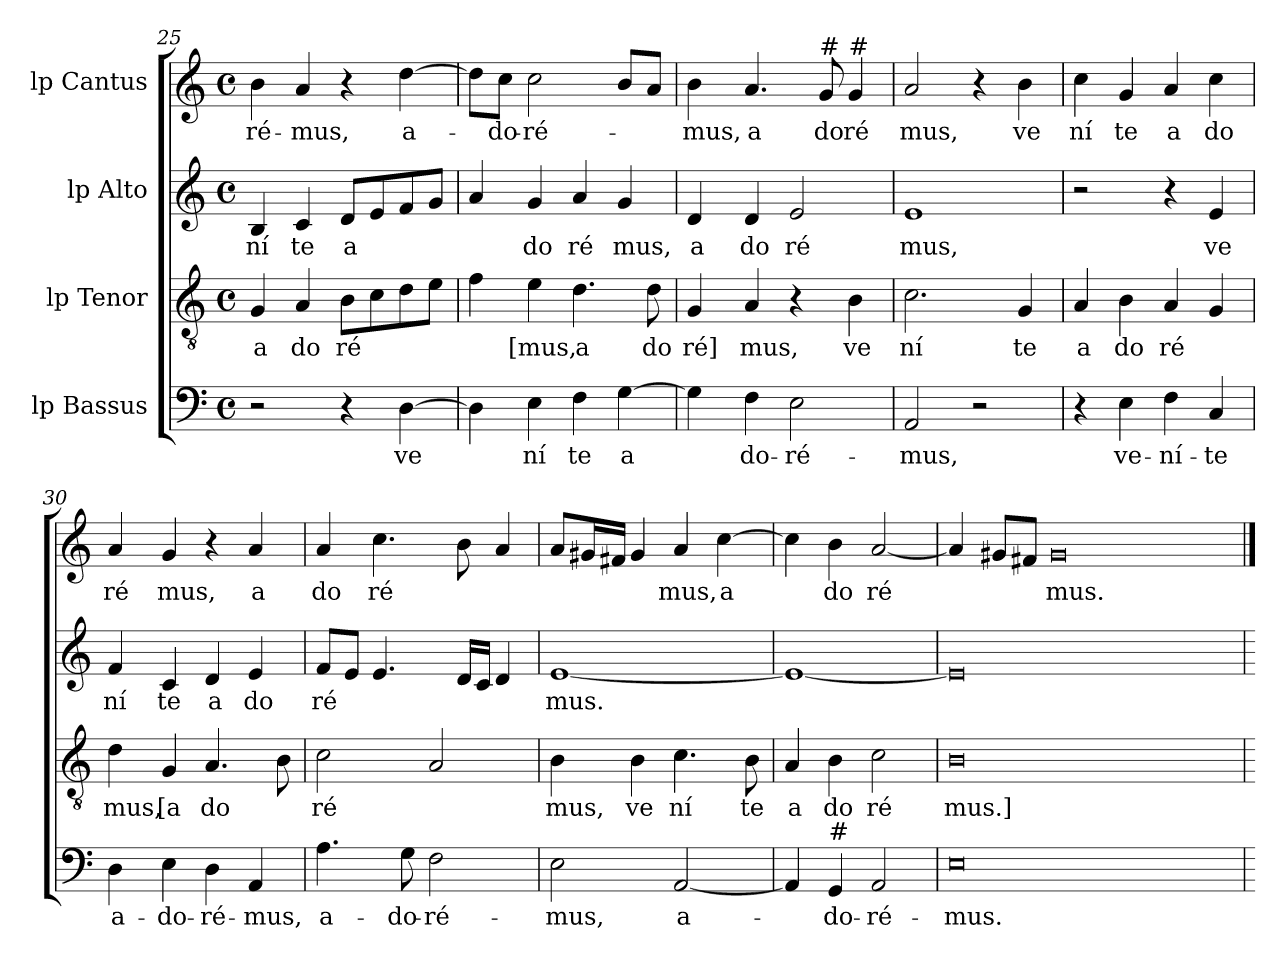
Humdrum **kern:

**kern	**text	**kern	**text	**kern	**text	**kern	**text
*part4	*part4	*part3	*part3	*part2	*part2	*part1	*part1
*staff4	*staff4	*staff3	*staff3	*staff2	*staff2	*staff1	*staff1
*I"lp Bassus	*	*I"lp Tenor	*	*I"lp Alto	*	*I"lp Cantus	*
*clefF4	*	*clefGv2	*	*clefG2	*	*clefG2	*
*M4/4	*	*M4/4	*	*M4/4	*	*M4/4	*
*met(c)	*	*met(c)	*	*met(c)	*	*met(c)	*
=25	=25	=25	=25	=25	=25	=25	=25
!	!	!	!LO:LY:b:cj	!	!LO:LY:b:cj	!	!LO:LY:b:cj
2r	.	4G/	a	4B/	ní	4b\	-ré-
!	!	!	!LO:LY:b:cj	!	!LO:LY:b:cj	!	!LO:LY:b:cj
.	.	4A/	do	4c/	te	4a/	-mus,
!	!	!	!LO:LY:b:cj	!	!LO:LY:b:cj	!	!
4r	.	8B\L	ré	8d/L	a	4r	.
.	.	8c\	.	8e/	.	.	.
!	!LO:LY:b:cj	!	!	!	!	!	!LO:LY:b:cj
[>4D\	ve	8d\	.	8f/	.	[>4dd\	a-
.	.	8e\J	.	8g/J	.	.	.
=26	=26	=26	=26	=26	=26	=26	=26
4D\]	.	4f\	.	4a/	.	8dd\L]	.
!	!	!	!	!	!	!	!LO:LY:b:cj
.	.	.	.	.	.	8cc\J	-do-
!	!LO:LY:b:cj	!	!LO:LY:b:cj	!	!LO:LY:b:cj	!	!LO:LY:b:cj
4E\	ní	4e\	[mus,	4g/	do	2cc\	-ré-
!	!LO:LY:b:cj	!	!LO:LY:b:cj	!	!LO:LY:b:cj	!	!
4F\	te	4.d\	a	4a/	ré	.	.
!	!LO:LY:b:cj	!	!	!	!LO:LY:b:cj	!	!
[>4G\	a	.	.	4g/	mus,	8b/L	.
!	!	!	!LO:LY:b:cj	!	!	!	!
.	.	8d\	do	.	.	8a/J	.
!!LO:LB:g=z
=27	=27	=27	=27	=27	=27	=27	=27
!	!	!	!LO:LY:b:cj	!	!LO:LY:b:cj	!	!LO:LY:b:cj
*^	*	*	*	*	*	*	*
4G\]	16ryy	.	4G/	ré]	4d/	a	4b\	-mus,
.	2...ryy	.	.	.	.	.	.	.
!	!	!LO:LY:b:cj	!	!LO:LY:b:cj	!	!LO:LY:b:cj	!	!LO:LY:b:cj
4F\	.	do-	4A/	mus,	4d/	do	4.a/	a
!	!	!LO:LY:b:cj	!	!	!	!LO:LY:b:cj	!	!
2E\	.	-ré-	4r	.	2e/	ré	.	.
!	!	!	!	!	!	!	!LO:TX:a:t=#	!
!	!	!	!	!	!	!	!	!LO:LY:b:cj
.	.	.	.	.	.	.	8g/	do
!	!	!	!	!	!	!	!LO:TX:a:t=#	!
!	!	!	!	!LO:LY:b:cj	!	!	!	!LO:LY:b:cj
.	.	.	4B\	ve	.	.	4g/	ré
=28	=28	=28	=28	=28	=28	=28	=28	=28
!	!	!LO:LY:b:cj	!	!LO:LY:b:cj	!	!LO:LY:b:cj	!	!LO:LY:b:cj
*v	*v	*	*	*	*	*	*	*
2AA/	-mus,	2.c\	ní	1e	mus,	2a/	mus,
2r	.	.	.	.	.	4r	.
!	!	!	!LO:LY:b:cj	!	!	!	!LO:LY:b:cj
.	.	4G/	te	.	.	4b\	ve
=29	=29	=29	=29	=29	=29	=29	=29
!	!	!	!LO:LY:b:cj	!	!	!	!LO:LY:b:cj
4r	.	4A/	a	2r	.	4cc\	ní
!	!LO:LY:b:cj	!	!LO:LY:b:cj	!	!	!	!LO:LY:b:cj
4E\	ve-	4B\	do	.	.	4g/	te
!	!LO:LY:b:cj	!	!LO:LY:b:cj	!	!	!	!LO:LY:b:cj
4F\	-ní-	4A/	ré	4r	.	4a/	a
!	!LO:LY:b:cj	!	!	!	!LO:LY:b:cj	!	!LO:LY:b:cj
4C/	-te	4G/	.	4e/	ve	4cc\	do
=30	=30	=30	=30	=30	=30	=30	=30
!	!LO:LY:b:cj	!	!LO:LY:b:cj	!	!LO:LY:b:cj	!	!LO:LY:b:cj
4D\	a-	4d\	mus,	4f/	ní	4a/	ré
!	!LO:LY:b:cj	!	!LO:LY:b:cj	!	!LO:LY:b:cj	!	!LO:LY:b:cj
4E\	-do-	4G/	[a	4c/	te	4g/	mus,
!	!LO:LY:b:cj	!	!LO:LY:b:cj	!	!LO:LY:b:cj	!	!
4D\	-ré-	4.A/	do	4d/	a	4r	.
!	!LO:LY:b:cj	!	!	!	!LO:LY:b:cj	!	!LO:LY:b:cj
4AA/	-mus,	.	.	4e/	do	4a/	a
.	.	8B\	.	.	.	.	.
!!LO:LB:g=z
=31	=31	=31	=31	=31	=31	=31	=31
!	!LO:LY:b:cj	!	!LO:LY:b:cj	!	!LO:LY:b:cj	!	!LO:LY:b:cj
4.A\	a-	2c\	ré	8f/L	ré	4a/	do
.	.	.	.	8e/J	.	.	.
!	!	!	!	!	!	!	!LO:LY:b:cj
.	.	.	.	4.e/	.	4.cc\	ré
!	!LO:LY:b:cj	!	!	!	!	!	!
8G\	-do-	.	.	.	.	.	.
!	!LO:LY:b:cj	!	!	!	!	!	!
2F\	-ré-	2A/	.	.	.	.	.
.	.	.	.	16d/L	.	8b\	.
.	.	.	.	16c/J	.	.	.
.	.	.	.	4d/	.	4a/	.
=32	=32	=32	=32	=32	=32	=32	=32
!	!LO:LY:b:cj	!	!LO:LY:b:cj	!	!LO:LY:b:cj	!	!
2E\	-mus,	4B\	mus,	[<1e	mus.	8a/L	.
.	.	.	.	.	.	16g#X/	.
.	.	.	.	.	.	16f#X/J	.
!	!	!	!LO:LY:b:cj	!	!	!	!
.	.	4B\	ve	.	.	4g#/	.
!	!LO:LY:b:cj	!	!LO:LY:b:cj	!	!	!	!LO:LY:b:cj
[<2AA/	a-	4.c\	ní	.	.	4a/	mus,
!	!	!	!	!	!	!	!LO:LY:b:cj
.	.	.	.	.	.	[>4cc\	a
!	!	!	!LO:LY:b:cj	!	!	!	!
.	.	8B\	te	.	.	.	.
=33	=33	=33	=33	=33	=33	=33	=33
!	!	!	!LO:LY:b:cj	!	!	!	!
4AA/]	.	4A/	a	1e_<	.	4cc\]	.
!LO:TX:a:t=#	!	!	!	!	!	!	!
!	!LO:LY:b:cj	!	!LO:LY:b:cj	!	!	!	!LO:LY:b:cj
4GG/	-do-	4B\	do	.	.	4b\	do
!	!LO:LY:b:cj	!	!LO:LY:b:cj	!	!	!	!LO:LY:b:cj
2AA/	-ré-	2c\	ré	.	.	[<2a/	ré
=34	=34	=34	=34	=34	=34	=34	=34
!	!LO:LY:b:cj	!	!LO:LY:b:cj	!	!	!	!
0E	-mus.	0B	mus.]	0e]	.	4a/]	.
.	.	.	.	.	.	8g#X/L	.
.	.	.	.	.	.	8f#X/J	.
!	!	!	!	!	!	!	!LO:LY:b:cj
.	.	.	.	.	.	0g#	mus.
2ryy	.	2ryy	.	2ryy	.	.	.
=	==	=	==	=	==	==	==
*-	*-	*-	*-	*-	*-	*-	*-
